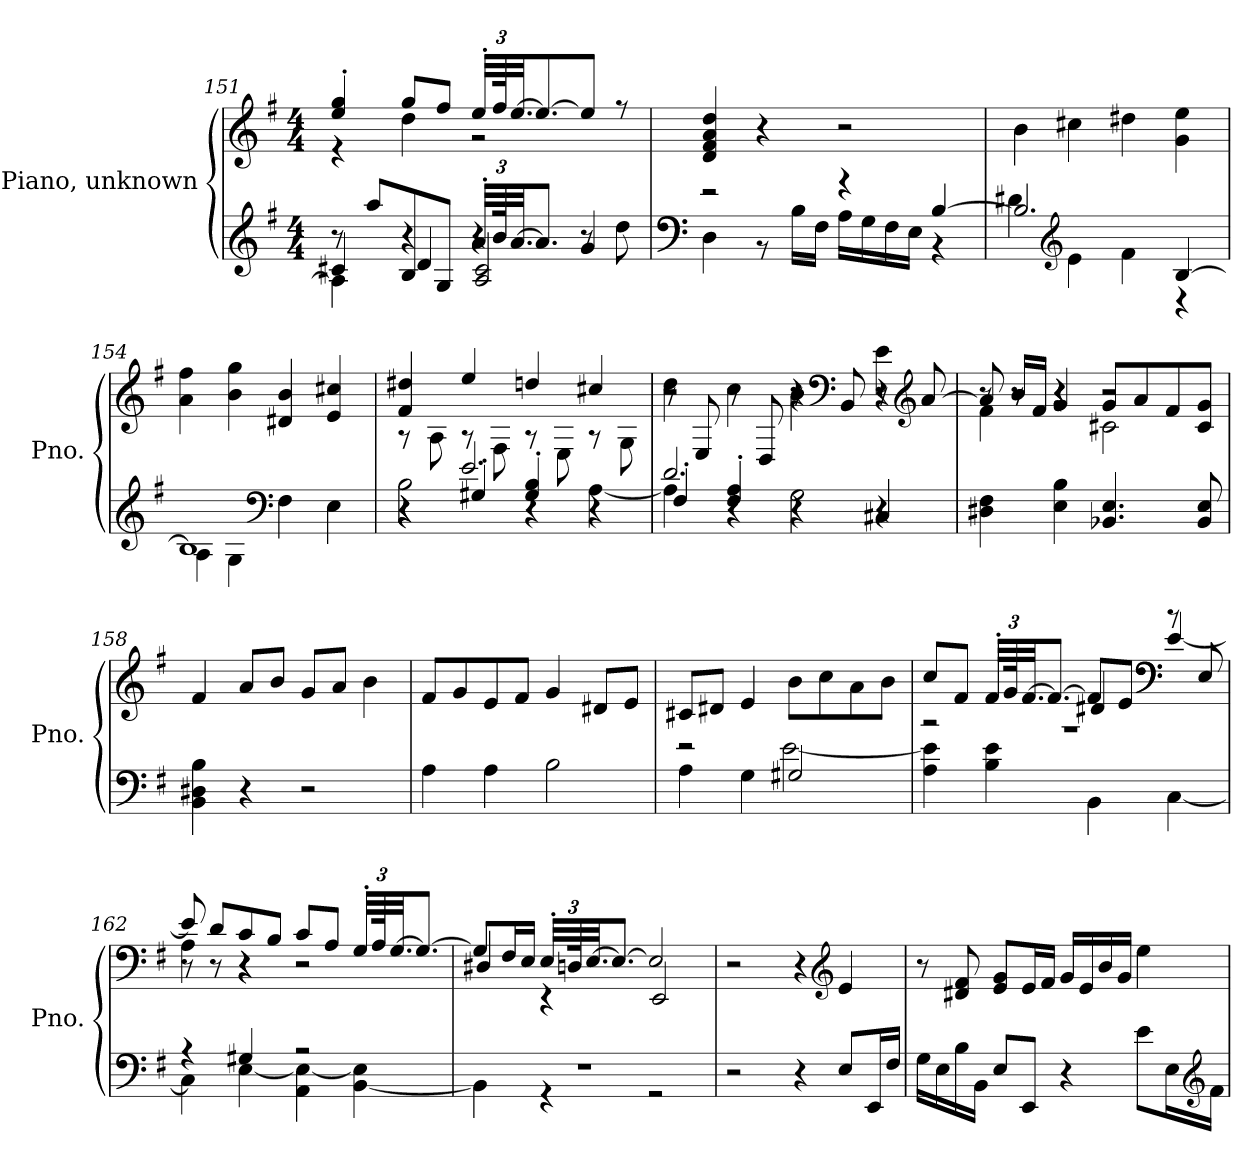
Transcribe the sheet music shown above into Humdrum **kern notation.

**kern	**kern
*part1	*part1
*staff2	*staff1
*I"Piano, unknown	*
*I'Pno.	*
*clefG2	*clefG2
*k[f#]	*k[f#]
*M4/4	*M4/4
=151	=151
*^	*^
*	*^	*	*
8r	4A\]	4c#X/	4ee/' 4gg/'	4r
8aa/L	.	.	.	.
8B/	4r	4d/	8gg/L	4dd\
8G/J	.	.	8ff#/J	.
*Xbrackettup	*	*	*Xbrackettup	*
48a'/LLL	4r	2A/ 2c#/	48ee'/LLL	2r
96b/K	.	.	96ff#/K	.
[48.a/JJ	.	.	[48.ee/JJ	.
8.a/J]	.	.	8.ee/_	.
4g/	8r	.	8ee/J]	.
.	8dd\	.	8r	.
*v	*v	*v	*	*
*	*v	*v
=152	=152
*clefF4	*
*^	*
2r	4D\	4d/ 4f#/ 4a/ 4dd/
.	8r	4r
.	16B\LL	.
.	16F#\JJ	.
4r	16A\LL	2r
.	16G\	.
.	16F#\	.
.	16E\JJ	.
[4B/	4r	.
!!LO:LB:g=z
=153	=153	=153
2.B/]	4d#X\	4b\
*clefG2	*	*
.	4e\	4cc#X\
.	4f#\	4dd#X\
[4B/	4r	4g\ 4ee\
=154	=154	=154
1B]	4A\	4a\ 4ff#\
.	4G\	4b\ 4gg\
*clefF4	*	*
.	4F#\	4d#X/ 4b/
.	4E\	4e/ 4cc#X/
=155	=155	=155
*	*^	*^
4r	2B\	4r	4f#/ 4dd#X/	8r
.	.	.	.	8A\
2.e/	.	4G#X'/	4ee/	8r
.	.	.	.	8F#\
.	4r	4G#/' 4B/'	4ddn/	8r
.	.	.	.	8E\
.	[4A\	4r	4cc#X/	8r
.	.	.	.	8G\
=156	=156	=156	=156	=156
*	*	*	*	*^
2.d/	4A\]	4F#'/	2r	4dd\	8r
.	.	.	.	.	8E/
.	4r	4F#/' 4A/'	.	4cc\	8r
.	.	.	.	.	8D/
.	2G\	4r	4r	4b\	8r
*	*	*	*clefF4	*	*
.	.	.	.	.	8BB/
4r	.	4C#X/	8r	4e\	4r
*	*	*	*clefG2	*	*
.	.	.	[8a/	.	.
*v	*v	*v	*	*	*
!!LO:LB:g=z	!!	!!
=157	=157	=157	=157
4D#X\ 4F#\	8a/]	4f#\	8r
.	8r	.	16b/LL
.	.	.	16f#/JJ
4E\ 4B\	4r	4r	4g/
4.BB-X/ 4.E/	2r	2c#X\	8g/L
.	.	.	8a/
.	.	.	8f#/
8BB-/ 8E/	.	.	8c#/ 8g/J
*	*v	*v	*v
=158	=158
4BB\ 4D#X\ 4B\	4f#/
4r	8a/L
.	8b/J
2r	8g/L
.	8a/J
.	4b\
=159	=159
4A\	8f#/L
.	8g/
4A\	8e/
.	8f#/J
2B\	4g/
.	8d#X/L
.	8e/J
=160	=160
*^	*
2r	4A\	8c#X/L
.	.	8d#X/J
.	4G\	4e/
2G#X/	[2e\	8b\L
.	.	8cc\
.	.	8a\
.	.	8b\J
!!LO:LB:g=z
=161	=161	=161
*	*	*^
1r	4A\ 4e\]	8cc/L	2r
.	.	8f#/J	.
.	4B\ 4e\	48f#'/LLL	.
.	.	96g/K	.
.	.	[48.f#/JJ	.
.	.	8.f#/J_	.
.	4BB\	8f#/L]	4d#X/
.	.	8e/J	.
*	*	*clefF4	*
.	[4C\	8r	[4e/
.	.	8E/	.
=162	=162	=162	=162
*	*	*	*^
4r	4C\]	8r	4A\	8e/]
.	.	8d/L	.	8r
4G#X/	[4E\	8c/	4r	4r
.	.	8B/J	.	.
2r	4AA\ 4E\_	8c/L	2r	2r
.	.	8A/J	.	.
.	[4BB\ 4E\]	48G'/LLL	.	.
.	.	96A/K	.	.
.	.	[48.G/JJ	.	.
.	.	8.G/J_	.	.
*	*	*	*v	*v
=163	=163	=163	=163
1r	4BB\]	8G/L]	4D#X/
.	.	16F#/L	.
.	.	16E/JJ	.
.	4r	48E'/LLL	4r
.	.	96Dn/K	.
.	.	[48.E/JJ	.
.	.	8.E/J_	.
.	2r	2E/]	2EE/
*v	*v	*	*
*	*v	*v
!!LO:LB:g=z
=164	=164
2r	2r
4r	4r
*	*clefG2
8E/L	4e/
16EE/L	.
16F#/JJ	.
=165	=165
16G\LL	8r
16E\	.
16B\	8d#X/ 8f#/
16BB\JJ	.
8E/L	8e/ 8g/L
8EE/J	16e/L
.	16f#/JJ
4r	16g/LL
.	16e/
.	16b/
.	16g/JJ
8e\L	4ee\
16E\L	.
*clefG2	*
16f#\JJ	.
=	=
*-	*-
